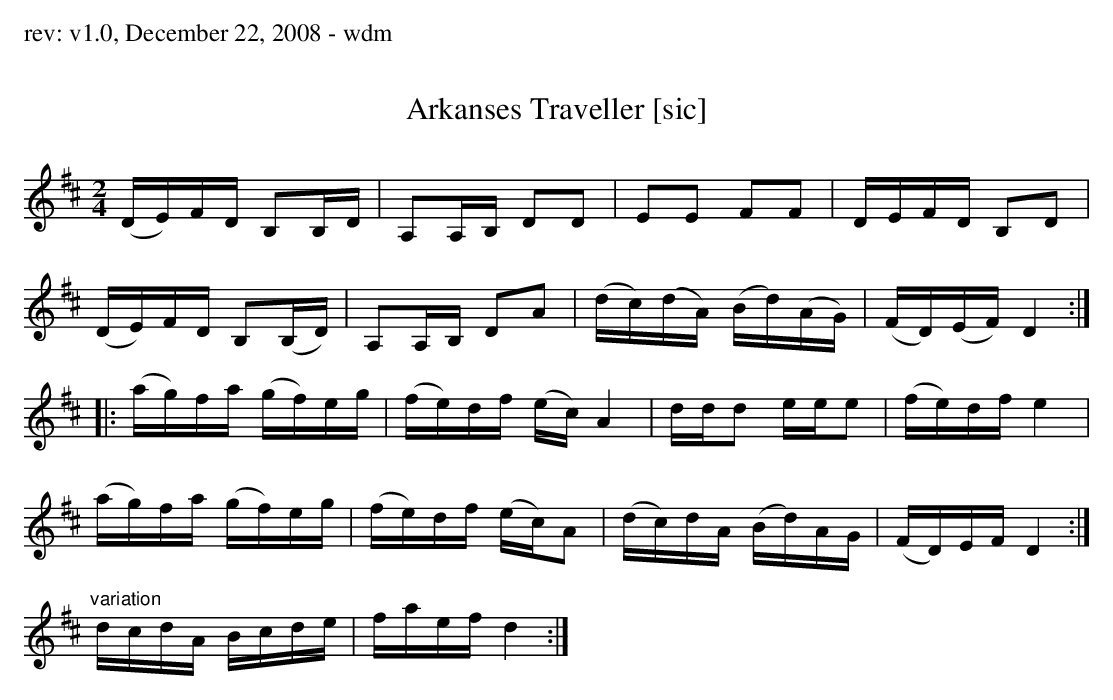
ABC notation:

X:1
T:Arkanses Traveller [sic]
M:2/4
L:1/8
K:D
(D/E/)F/D/ B,B,/D/ | A,A,/B,/ DD | EE FF | D/E/F/D/ B,D |
(D/E/)F/D/ B,(B,/D/) | A,A,/B,/ DA | (d/c/)(d/A/) (B/d/)(A/G/) | (F/D/)(E/F/) D2 :|
|:(a/g/)f/a/ (g/f/)e/g/ | (f/e/)d/f/ (e/c/)A2 | d/d/d e/e/e | (f/e/)d/f/ e2 |
(a/g/)f/a/ (g/f/)e/g/ | (f/e/)d/f/ (e/c/)A | (d/c/)d/A/ (B/d/)A/G/ | (F/D/)E/F/ D2 :|
"variation"
d/c/d/A/ B/c/d/e/ | f/a/e/f/ d2 :|
